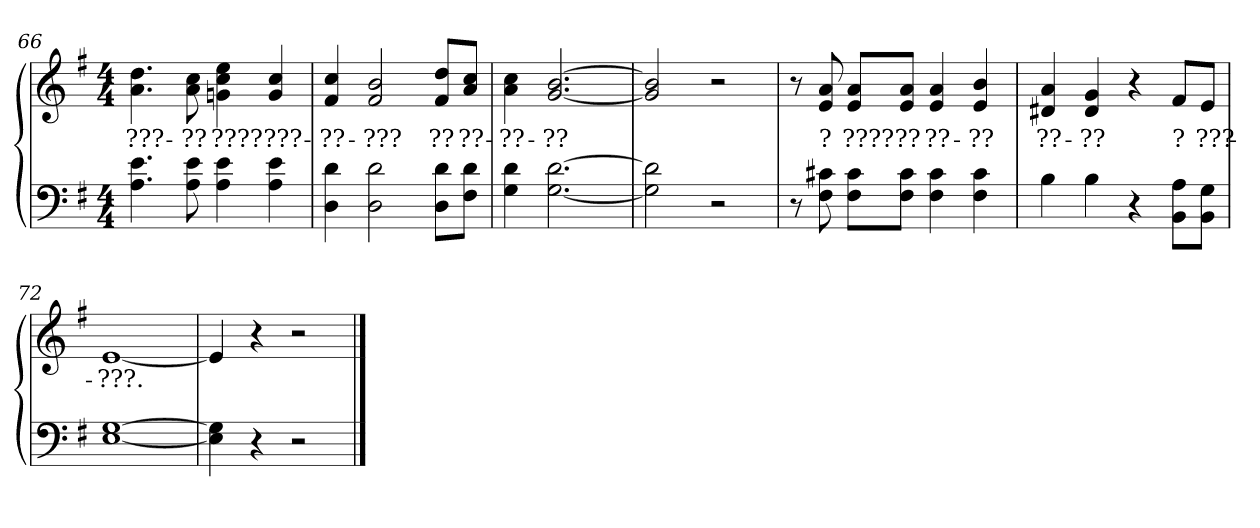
**kern	**kern	**text
*part2	*part1	*part1
*staff2	*staff1	*staff1
*clefF4	*clefG2	*
*k[f#]	*k[f#]	*
*G:	*G:	*
*M4/4	*M4/4	*
=66	=66	=66
!	!	!LO:LY:b:color=#000000
4.Ai\ 4.ei	4.ai\ 4.ddi	-???-
!	!	!LO:LY:b:color=#000000
8Ai\ 8ei	8ai\ 8cci	-??
!	!	!LO:LY:b:color=#000000
4Ai\ 4ei	4gni\ 4cci 4eei	????
!	!	!LO:LY:b:color=#000000
4Ai\ 4ei	4gi/ 4cci	???-
=67	=67	=67
!	!	!LO:LY:b:color=#000000
4Di\ 4di	4f#i/ 4cci	-??-
!	!	!LO:LY:b:color=#000000
2Di\ 2di	2f#i/ 2bi	-???
!	!	!LO:LY:b:color=#000000
8Di\ 8diL	8f#i/ 8ddiL	??
!	!	!LO:LY:b:color=#000000
8F#i\ 8diJ	8ai/ 8cciJ	??-
=68	=68	=68
!	!	!LO:LY:b:color=#000000
4Gi\ 4di	4ai\ 4cci	-??-
!	!	!LO:LY:b:color=#000000
[<2.Gi\ [>2.di	[<2.gi/ [>2.bi	-??
=69	=69	=69
2Gi\] 2di]	2gi/] 2bi]	.
2r	2r	.
!!LO:LB:g=z
=70	=70	=70
8r	8r	.
!	!	!LO:LY:b:color=#000000
8F#i\ 8c#Xi	8ei/ 8ai	?
!	!	!LO:LY:b:color=#000000
8F#i\ 8c#iL	8ei/ 8aiL	????
!	!	!LO:LY:b:color=#000000
8F#i\ 8c#iJ	8ei/ 8aiJ	??
!	!	!LO:LY:b:color=#000000
4F#i\ 4c#i	4ei/ 4ai	??-
!	!	!LO:LY:b:color=#000000
4F#i\ 4c#i	4ei/ 4bi	-??
=71	=71	=71
!	!	!LO:LY:b:color=#000000
4Bi\	4d#Xi/ 4ai	??-
!	!	!LO:LY:b:color=#000000
4Bi\	4d#i/ 4gi	-??
4r	4r	.
!	!	!LO:LY:b:color=#000000
8BBi\ 8AiL	8f#i/L	?
!	!	!LO:LY:b:color=#000000
8BBi\ 8GiJ	8ei/J	???-
=72	=72	=72
!	!	!LO:LY:b:color=#000000
[<1Ei [>1Gi	[<1ei	-???.
=73	=73	=73
4Ei\] 4Gi]	4ei/]	.
4r	4r	.
2r	2r	.
==	==	==
*-	*-	*-
